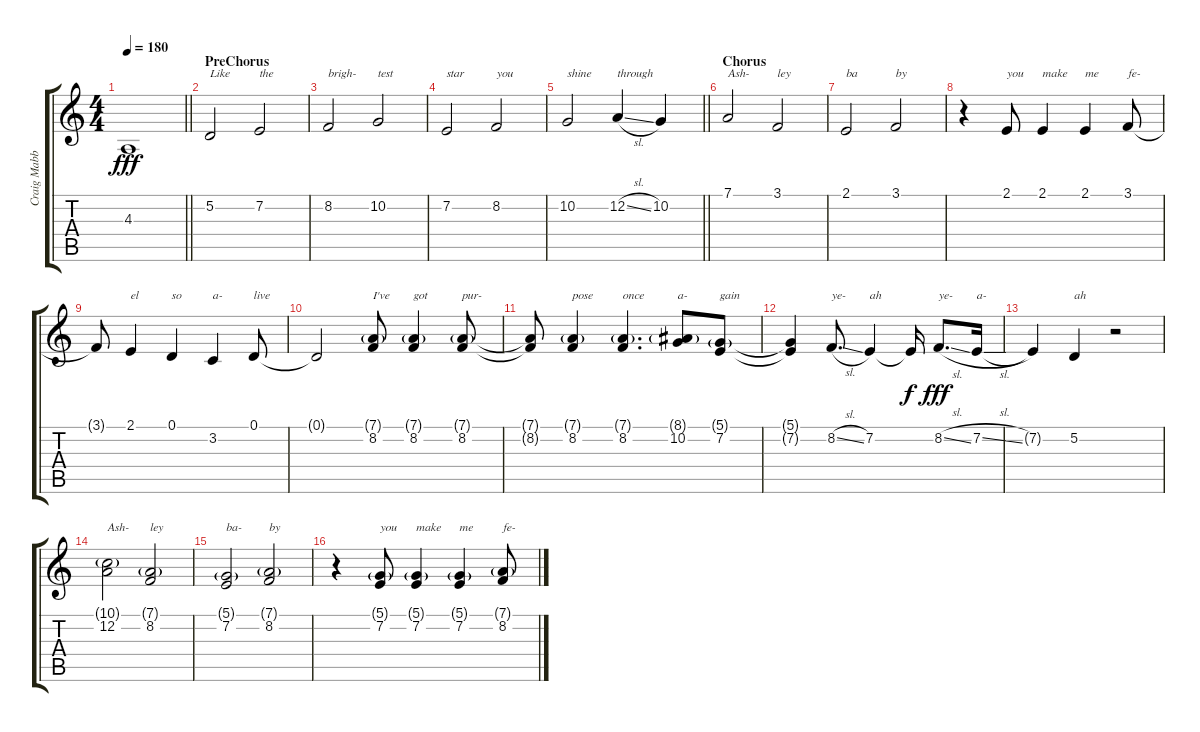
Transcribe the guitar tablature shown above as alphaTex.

\track ("Craig Mabbit [Vox]" "Craig Mabb") {instrument harmonica}
\staff {score tabs}
\tuning (D4 A3 F3 C3 G2 C2) {hide}
\ts (4 4)
\tempo 180
\clef g2
\barLineRight lightlight
\ks c
4.3{t}.1{dy fff} |
\section ("" "PreChorus")
5.2.2{txt "Like"} 7.2.2{txt "the"} |
8.2.2{txt "brigh-"} 10.2.2{txt "test"} |
7.2.2{txt "star"} 8.2.2{txt "you"} |
\barLineRight lightlight
10.2.2{txt "shine"} 12.2{sl}.4{txt "through"} 10.2.4 |
\section ("" "Chorus")
7.1.2{txt "Ash-"} 3.1.2{txt "ley"} |
2.1.2{txt "ba"} 3.1.2{txt "by"} |
r.4 2.1.8{txt "you"} 2.1.4{txt "make"} 2.1.4{txt "me"} 3.1.8{txt "fe-"} |
3.1{t}.8 2.1.4{txt "el"} 0.1.4{txt "so"} 3.2.4{txt "a-"} 0.1.8{txt "live"} |
0.1{t}.2 (7.1{g} 8.2).8{txt "I've"} (7.1{g} 8.2).4{txt "got"} (7.1{g} 8.2).8{txt "pur-"} |
(7.1{t} 8.2{t}).8 (7.1{g} 8.2).4{txt "pose"} (7.1{g} 8.2).4{d txt "once"} (8.1{g} 10.2).8{txt "a-"} (5.1{g} 7.2).8{txt "gain"} |
(5.1{t} 7.2{t}).4 8.2{sl}.8{d txt "ye-"} 7.2.4{txt "ah"} 7.2{t}.16{dy f} 8.2{sl}.8{d txt "ye-" dy fff} 7.2{sl}.16{txt "a-"} |
7.2{t}.4 5.2.4{txt "ah"} r.2 |
(10.1{g} 12.2).2{txt "Ash-"} (7.1{g} 8.2).2{txt "ley"} |
(5.1{g} 7.2).2{txt "ba-"} (7.1{g} 8.2).2{txt "by"} |
r.4 (5.1{g} 7.2).8{txt "you"} (5.1{g} 7.2).4{txt "make"} (5.1{g} 7.2).4{txt "me"} (7.1{g} 8.2).8{txt "fe-"}
